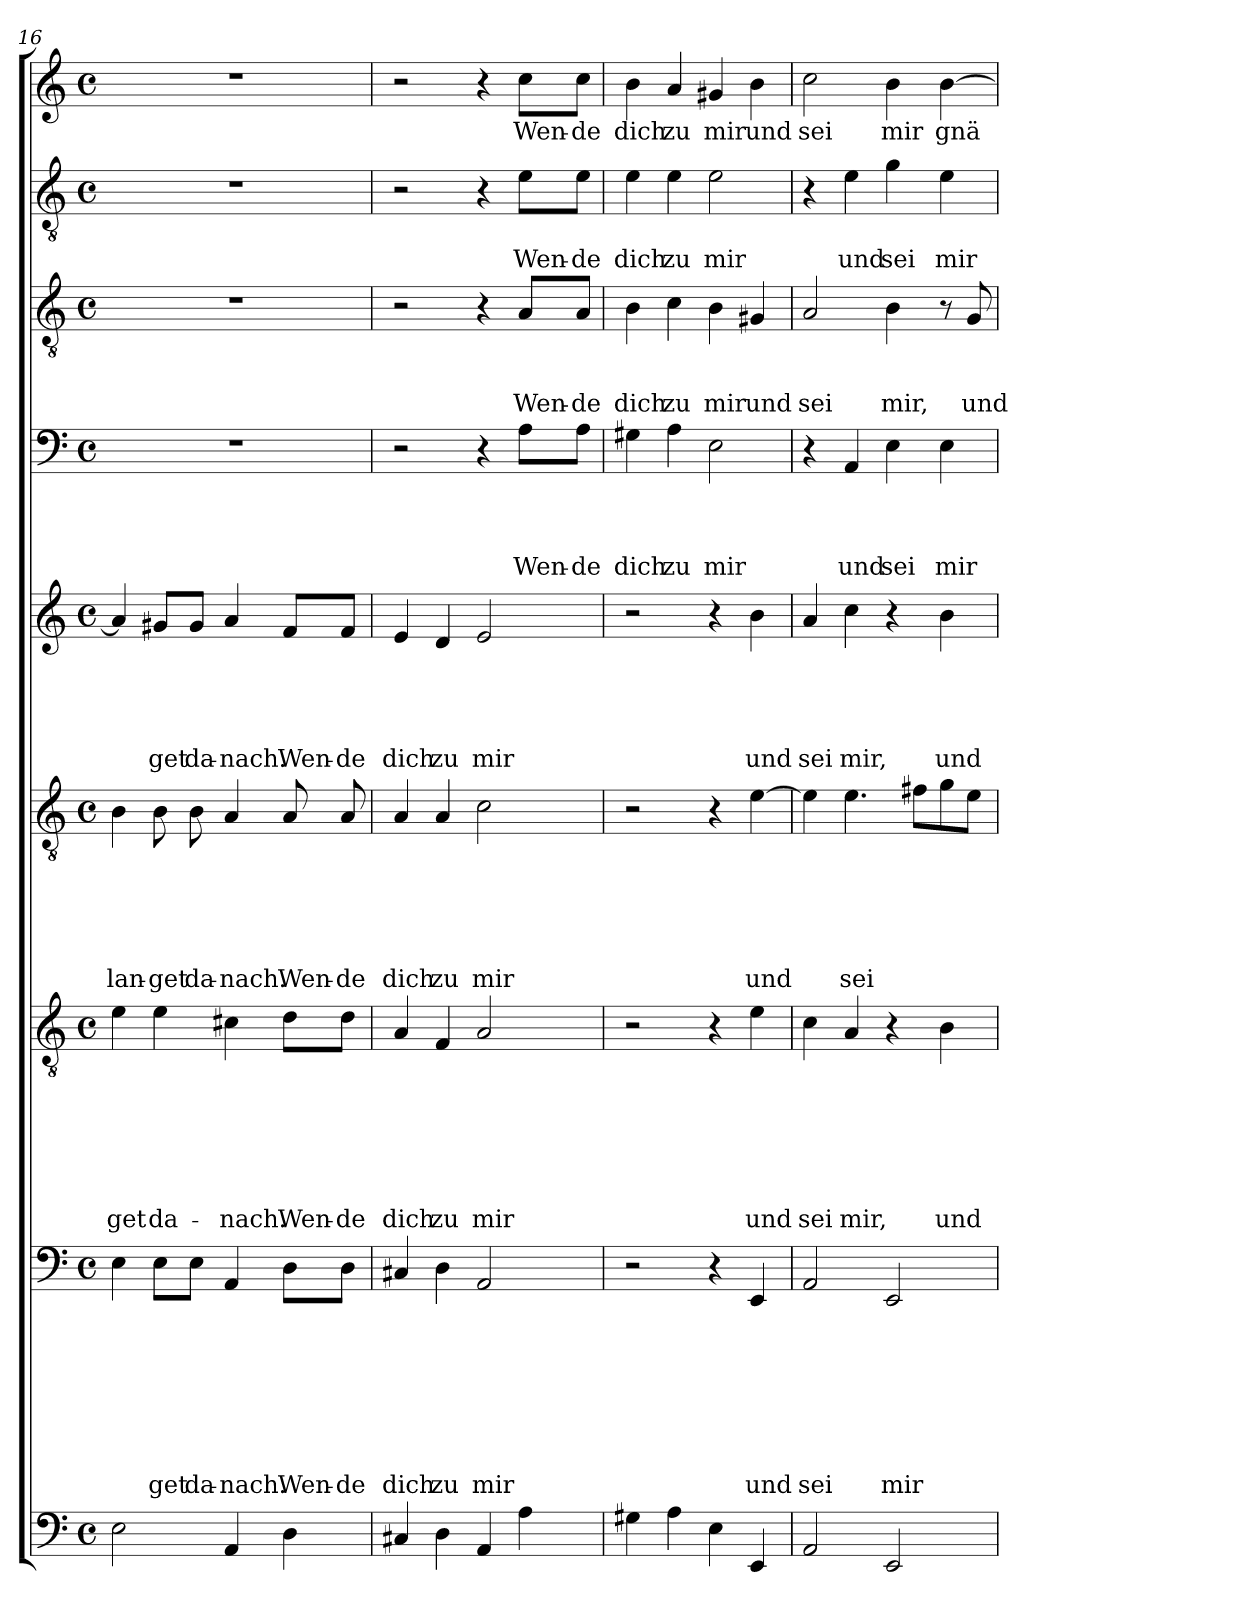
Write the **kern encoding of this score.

**kern	**kern	**text	**text	**text	**text	**text	**text	**text	**text	**kern	**text	**text	**text	**text	**text	**text	**text	**kern	**text	**text	**text	**text	**text	**text	**kern	**text	**text	**text	**text	**text	**kern	**text	**text	**text	**text	**kern	**text	**text	**text	**kern	**text	**text	**kern	**text
*part9	*part8	*part8	*part8	*part8	*part8	*part8	*part8	*part8	*part8	*part7	*part7	*part7	*part7	*part7	*part7	*part7	*part7	*part6	*part6	*part6	*part6	*part6	*part6	*part6	*part5	*part5	*part5	*part5	*part5	*part5	*part4	*part4	*part4	*part4	*part4	*part3	*part3	*part3	*part3	*part2	*part2	*part2	*part1	*part1
*staff9	*staff8	*staff8	*staff8	*staff8	*staff8	*staff8	*staff8	*staff8	*staff8	*staff7	*staff7	*staff7	*staff7	*staff7	*staff7	*staff7	*staff7	*staff6	*staff6	*staff6	*staff6	*staff6	*staff6	*staff6	*staff5	*staff5	*staff5	*staff5	*staff5	*staff5	*staff4	*staff4	*staff4	*staff4	*staff4	*staff3	*staff3	*staff3	*staff3	*staff2	*staff2	*staff2	*staff1	*staff1
*clefF4	*clefF4	*	*	*	*	*	*	*	*	*clefGv2	*	*	*	*	*	*	*	*clefGv2	*	*	*	*	*	*	*clefG2	*	*	*	*	*	*clefF4	*	*	*	*	*clefGv2	*	*	*	*clefGv2	*	*	*clefG2	*
*k[]	*k[]	*	*	*	*	*	*	*	*	*k[]	*	*	*	*	*	*	*	*k[]	*	*	*	*	*	*	*k[]	*	*	*	*	*	*k[]	*	*	*	*	*k[]	*	*	*	*k[]	*	*	*k[]	*
*C:	*C:	*	*	*	*	*	*	*	*	*C:	*	*	*	*	*	*	*	*C:	*	*	*	*	*	*	*C:	*	*	*	*	*	*C:	*	*	*	*	*C:	*	*	*	*C:	*	*	*C:	*
*M4/4	*M4/4	*	*	*	*	*	*	*	*	*M4/4	*	*	*	*	*	*	*	*M4/4	*	*	*	*	*	*	*M4/4	*	*	*	*	*	*M4/4	*	*	*	*	*M4/4	*	*	*	*M4/4	*	*	*M4/4	*
*met(c)	*met(c)	*	*	*	*	*	*	*	*	*met(c)	*	*	*	*	*	*	*	*met(c)	*	*	*	*	*	*	*met(c)	*	*	*	*	*	*met(c)	*	*	*	*	*met(c)	*	*	*	*met(c)	*	*	*met(c)	*
=16	=16	=16	=16	=16	=16	=16	=16	=16	=16	=16	=16	=16	=16	=16	=16	=16	=16	=16	=16	=16	=16	=16	=16	=16	=16	=16	=16	=16	=16	=16	=16	=16	=16	=16	=16	=16	=16	=16	=16	=16	=16	=16	=16	=16
!	!	!	!	!	!	!	!	!	!	!	!	!	!	!	!	!	!LO:LY:b	!	!	!	!	!	!	!LO:LY:b	!	!	!	!	!	!	!	!	!	!	!	!	!	!	!	!	!	!	!	!
2E\	4E\	.	.	.	.	.	.	.	.	4e\	.	.	.	.	.	.	-get	4B\	.	.	.	.	.	-lan-	4a/]	.	.	.	.	.	1r	.	.	.	.	1r	.	.	.	1r	.	.	1r	.
!	!	!	!	!	!	!	!	!	!LO:LY:b	!	!	!	!	!	!	!	!LO:LY:b	!	!	!	!	!	!	!LO:LY:b	!	!	!	!	!	!LO:LY:b	!	!	!	!	!	!	!	!	!	!	!	!	!	!
.	8E\L	.	.	.	.	.	.	.	-get	4e\	.	.	.	.	.	.	da-	8B\	.	.	.	.	.	-get	8g#X/L	.	.	.	.	-get	.	.	.	.	.	.	.	.	.	.	.	.	.	.
!	!	!	!	!	!	!	!	!	!LO:LY:b	!	!	!	!	!	!	!	!	!	!	!	!	!	!	!LO:LY:b	!	!	!	!	!	!LO:LY:b	!	!	!	!	!	!	!	!	!	!	!	!	!	!
.	8E\J	.	.	.	.	.	.	.	da-	.	.	.	.	.	.	.	.	8B\	.	.	.	.	.	da-	8g#/J	.	.	.	.	da-	.	.	.	.	.	.	.	.	.	.	.	.	.	.
!	!	!	!	!	!	!	!	!	!LO:LY:b	!	!	!	!	!	!	!	!LO:LY:b	!	!	!	!	!	!	!LO:LY:b	!	!	!	!	!	!LO:LY:b	!	!	!	!	!	!	!	!	!	!	!	!	!	!
4AA/	4AA/	.	.	.	.	.	.	.	-nach.	4c#X\	.	.	.	.	.	.	-nach.	4A/	.	.	.	.	.	-nach.	4a/	.	.	.	.	-nach.	.	.	.	.	.	.	.	.	.	.	.	.	.	.
!	!	!	!	!	!	!	!	!	!LO:LY:b	!	!	!	!	!	!	!	!LO:LY:b	!	!	!	!	!	!	!LO:LY:b	!	!	!	!	!	!LO:LY:b	!	!	!	!	!	!	!	!	!	!	!	!	!	!
4D\	8D\L	.	.	.	.	.	.	.	Wen-	8d\L	.	.	.	.	.	.	Wen-	8A/	.	.	.	.	.	Wen-	8f/L	.	.	.	.	Wen-	.	.	.	.	.	.	.	.	.	.	.	.	.	.
!	!	!	!	!	!	!	!	!	!LO:LY:b	!	!	!	!	!	!	!	!LO:LY:b	!	!	!	!	!	!	!LO:LY:b	!	!	!	!	!	!LO:LY:b	!	!	!	!	!	!	!	!	!	!	!	!	!	!
.	8D\J	.	.	.	.	.	.	.	-de	8d\J	.	.	.	.	.	.	-de	8A/	.	.	.	.	.	-de	8f/J	.	.	.	.	-de	.	.	.	.	.	.	.	.	.	.	.	.	.	.
=17	=17	=17	=17	=17	=17	=17	=17	=17	=17	=17	=17	=17	=17	=17	=17	=17	=17	=17	=17	=17	=17	=17	=17	=17	=17	=17	=17	=17	=17	=17	=17	=17	=17	=17	=17	=17	=17	=17	=17	=17	=17	=17	=17	=17
!	!	!	!	!	!	!	!	!	!LO:LY:b	!	!	!	!	!	!	!	!LO:LY:b	!	!	!	!	!	!	!LO:LY:b	!	!	!	!	!	!LO:LY:b	!	!	!	!	!	!	!	!	!	!	!	!	!	!
4C#X/	4C#X/	.	.	.	.	.	.	.	dich	4A/	.	.	.	.	.	.	dich	4A/	.	.	.	.	.	dich	4e/	.	.	.	.	dich	2r	.	.	.	.	2r	.	.	.	2r	.	.	2r	.
!	!	!	!	!	!	!	!	!	!LO:LY:b	!	!	!	!	!	!	!	!LO:LY:b	!	!	!	!	!	!	!LO:LY:b	!	!	!	!	!	!LO:LY:b	!	!	!	!	!	!	!	!	!	!	!	!	!	!
4D\	4D\	.	.	.	.	.	.	.	zu	4F/	.	.	.	.	.	.	zu	4A/	.	.	.	.	.	zu	4d/	.	.	.	.	zu	.	.	.	.	.	.	.	.	.	.	.	.	.	.
!	!	!	!	!	!	!	!	!	!LO:LY:b	!	!	!	!	!	!	!	!LO:LY:b	!	!	!	!	!	!	!LO:LY:b	!	!	!	!	!	!LO:LY:b	!	!	!	!	!	!	!	!	!	!	!	!	!	!
4AA/	2AA/	.	.	.	.	.	.	.	mir	2A/	.	.	.	.	.	.	mir	2c\	.	.	.	.	.	mir	2e/	.	.	.	.	mir	4r	.	.	.	.	4r	.	.	.	4r	.	.	4r	.
!	!	!	!	!	!	!	!	!	!	!	!	!	!	!	!	!	!	!	!	!	!	!	!	!	!	!	!	!	!	!	!	!	!	!	!LO:LY:b	!	!	!	!LO:LY:b	!	!	!LO:LY:b	!	!LO:LY:b
4A\	.	.	.	.	.	.	.	.	.	.	.	.	.	.	.	.	.	.	.	.	.	.	.	.	.	.	.	.	.	.	8A\L	.	.	.	Wen-	8A/L	.	.	Wen-	8e\L	.	Wen-	8cc\L	Wen-
!	!	!	!	!	!	!	!	!	!	!	!	!	!	!	!	!	!	!	!	!	!	!	!	!	!	!	!	!	!	!	!	!	!	!	!LO:LY:b	!	!	!	!LO:LY:b	!	!	!LO:LY:b	!	!LO:LY:b
.	.	.	.	.	.	.	.	.	.	.	.	.	.	.	.	.	.	.	.	.	.	.	.	.	.	.	.	.	.	.	8A\J	.	.	.	-de	8A/J	.	.	-de	8e\J	.	-de	8cc\J	-de
=18	=18	=18	=18	=18	=18	=18	=18	=18	=18	=18	=18	=18	=18	=18	=18	=18	=18	=18	=18	=18	=18	=18	=18	=18	=18	=18	=18	=18	=18	=18	=18	=18	=18	=18	=18	=18	=18	=18	=18	=18	=18	=18	=18	=18
!	!	!	!	!	!	!	!	!	!	!	!	!	!	!	!	!	!	!	!	!	!	!	!	!	!	!	!	!	!	!	!	!	!	!	!LO:LY:b	!	!	!	!LO:LY:b	!	!	!LO:LY:b	!	!LO:LY:b
4G#X\	2r	.	.	.	.	.	.	.	.	2r	.	.	.	.	.	.	.	2r	.	.	.	.	.	.	2r	.	.	.	.	.	4G#X\	.	.	.	dich	4B\	.	.	dich	4e\	.	dich	4b\	dich
!	!	!	!	!	!	!	!	!	!	!	!	!	!	!	!	!	!	!	!	!	!	!	!	!	!	!	!	!	!	!	!	!	!	!	!LO:LY:b	!	!	!	!LO:LY:b	!	!	!LO:LY:b	!	!LO:LY:b
4A\	.	.	.	.	.	.	.	.	.	.	.	.	.	.	.	.	.	.	.	.	.	.	.	.	.	.	.	.	.	.	4A\	.	.	.	zu	4c\	.	.	zu	4e\	.	zu	4a/	zu
!	!	!	!	!	!	!	!	!	!	!	!	!	!	!	!	!	!	!	!	!	!	!	!	!	!	!	!	!	!	!	!	!	!	!	!LO:LY:b	!	!	!	!LO:LY:b	!	!	!LO:LY:b	!	!LO:LY:b
4E\	4r	.	.	.	.	.	.	.	.	4r	.	.	.	.	.	.	.	4r	.	.	.	.	.	.	4r	.	.	.	.	.	2E\	.	.	.	mir	4B\	.	.	mir	2e\	.	mir	4g#X/	mir
!	!	!	!	!	!	!	!	!	!LO:LY:b	!	!	!	!	!	!	!	!LO:LY:b	!	!	!	!	!	!	!LO:LY:b	!	!	!	!	!	!LO:LY:b	!	!	!	!	!	!	!	!	!LO:LY:b	!	!	!	!	!LO:LY:b
4EE/	4EE/	.	.	.	.	.	.	.	und	4e\	.	.	.	.	.	.	und	[4e\	.	.	.	.	.	und	4b\	.	.	.	.	und	.	.	.	.	.	4G#X/	.	.	und	.	.	.	4b\	und
!!LO:PB:g=z
=19	=19	=19	=19	=19	=19	=19	=19	=19	=19	=19	=19	=19	=19	=19	=19	=19	=19	=19	=19	=19	=19	=19	=19	=19	=19	=19	=19	=19	=19	=19	=19	=19	=19	=19	=19	=19	=19	=19	=19	=19	=19	=19	=19	=19
!	!	!	!	!	!	!	!	!	!LO:LY:b	!	!	!	!	!	!	!	!LO:LY:b	!	!	!	!	!	!	!	!	!	!	!	!	!LO:LY:b	!	!	!	!	!	!	!	!	!LO:LY:b	!	!	!	!	!LO:LY:b
2AA/	2AA/	.	.	.	.	.	.	.	sei	4c\	.	.	.	.	.	.	sei	4e\]	.	.	.	.	.	.	4a/	.	.	.	.	sei	4r	.	.	.	.	2A/	.	.	sei	4r	.	.	2cc\	sei
!	!	!	!	!	!	!	!	!	!	!	!	!	!	!	!	!	!LO:LY:b	!	!	!	!	!	!	!LO:LY:b	!	!	!	!	!	!LO:LY:b	!	!	!	!	!LO:LY:b	!	!	!	!	!	!	!LO:LY:b	!	!
.	.	.	.	.	.	.	.	.	.	4A/	.	.	.	.	.	.	mir,	4.e\	.	.	.	.	.	sei	4cc\	.	.	.	.	mir,	4AA/	.	.	.	und	.	.	.	.	4e\	.	und	.	.
!	!	!	!	!	!	!	!	!	!LO:LY:b	!	!	!	!	!	!	!	!	!	!	!	!	!	!	!	!	!	!	!	!	!	!	!	!	!	!LO:LY:b	!	!	!	!LO:LY:b	!	!	!LO:LY:b	!	!LO:LY:b
2EE/	2EE/	.	.	.	.	.	.	.	mir	4r	.	.	.	.	.	.	.	.	.	.	.	.	.	.	4r	.	.	.	.	.	4E\	.	.	.	sei	4B\	.	.	mir,	4g\	.	sei	4b\	mir
.	.	.	.	.	.	.	.	.	.	.	.	.	.	.	.	.	.	8f#X\L	.	.	.	.	.	.	.	.	.	.	.	.	.	.	.	.	.	.	.	.	.	.	.	.	.	.
!	!	!	!	!	!	!	!	!	!	!	!	!	!	!	!	!	!LO:LY:b	!	!	!	!	!	!	!	!	!	!	!	!	!LO:LY:b	!	!	!	!	!LO:LY:b	!	!	!	!	!	!	!LO:LY:b	!	!LO:LY:b
.	.	.	.	.	.	.	.	.	.	4B\	.	.	.	.	.	.	und	8g\	.	.	.	.	.	.	4b\	.	.	.	.	und	4E\	.	.	.	mir	8r	.	.	.	4e\	.	mir	[4b\	gnä-
!	!	!	!	!	!	!	!	!	!	!	!	!	!	!	!	!	!	!	!	!	!	!	!	!	!	!	!	!	!	!	!	!	!	!	!	!	!	!	!LO:LY:b	!	!	!	!	!
.	.	.	.	.	.	.	.	.	.	.	.	.	.	.	.	.	.	8e\J	.	.	.	.	.	.	.	.	.	.	.	.	.	.	.	.	.	8G/	.	.	und	.	.	.	.	.
=	=	=	=	=	=	=	=	=	=	=	=	=	=	=	=	=	=	=	=	=	=	=	=	=	=	=	=	=	=	=	=	=	=	=	=	=	=	=	=	=	=	=	=	=
*-	*-	*-	*-	*-	*-	*-	*-	*-	*-	*-	*-	*-	*-	*-	*-	*-	*-	*-	*-	*-	*-	*-	*-	*-	*-	*-	*-	*-	*-	*-	*-	*-	*-	*-	*-	*-	*-	*-	*-	*-	*-	*-	*-	*-
